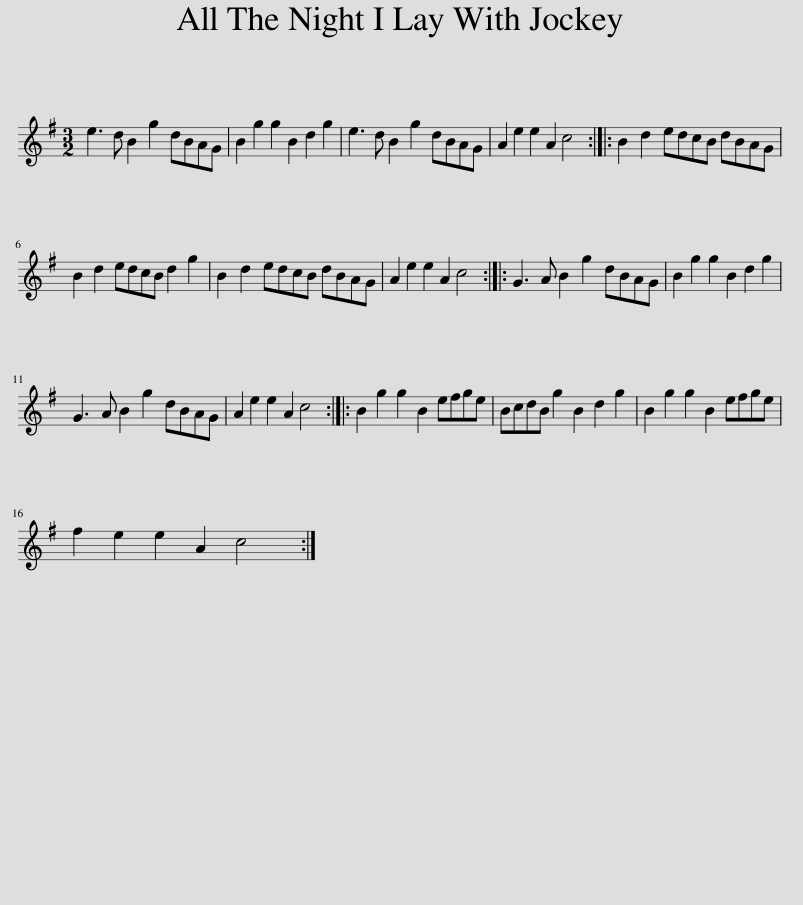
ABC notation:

X:1
L:1/8
M:3/2
I:linebreak $
K:G
V:1 treble
V:1
 e3 d B2 g2 dBAG | B2 g2 g2 B2 d2 g2 | e3 d B2 g2 dBAG | A2 e2 e2 A2 c4 :: B2 d2 edcB dBAG |$ %5
 B2 d2 edcB d2 g2 | B2 d2 edcB dBAG | A2 e2 e2 A2 c4 :: G3 A B2 g2 dBAG | B2 g2 g2 B2 d2 g2 |$ %10
 G3 A B2 g2 dBAG | A2 e2 e2 A2 c4 :: B2 g2 g2 B2 efge | BcdB g2 B2 d2 g2 | B2 g2 g2 B2 efge |$ %15
 f2 e2 e2 A2 c4 :| %16
